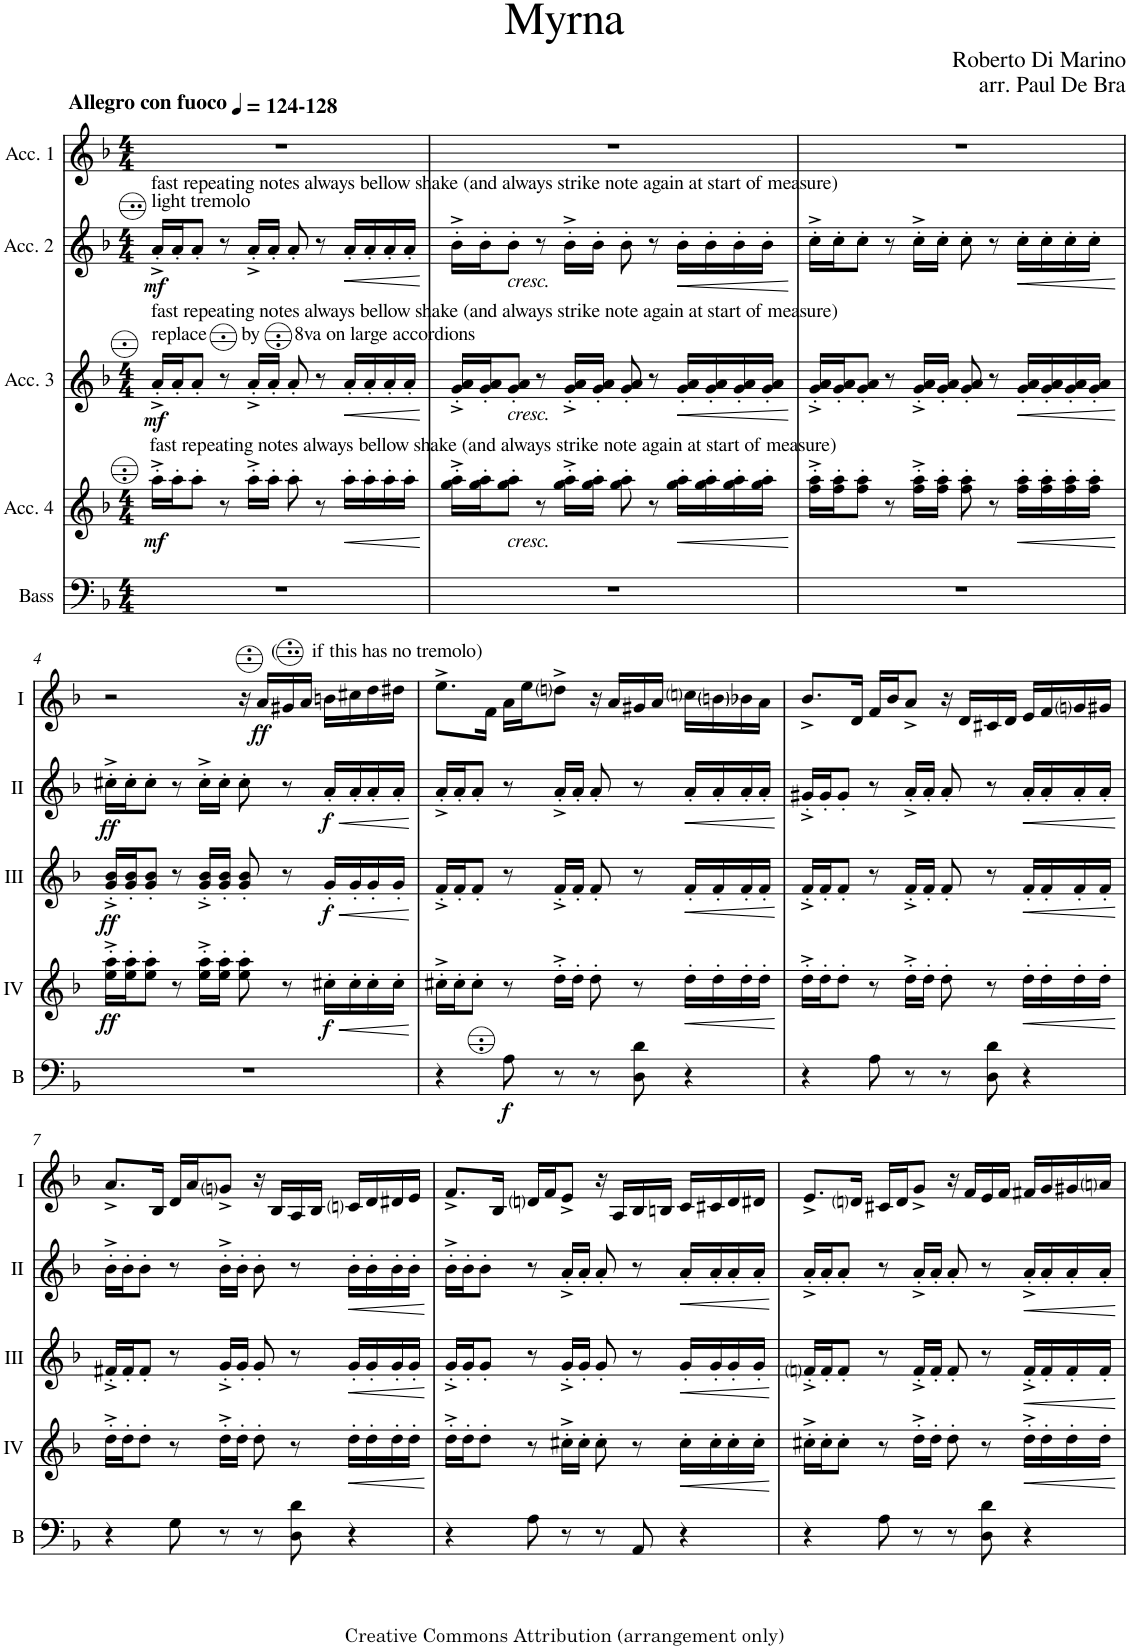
**kern	**dynam	**kern	**dynam	**kern	**dynam	**kern	**dynam	**kern	**dynam
*part5	*part5	*part4	*part4	*part3	*part3	*part2	*part2	*part1	*part1
*staff5	*staff5	*staff4	*staff4	*staff3	*staff3	*staff2	*staff2	*staff1	*staff1
*I"Bass	*	*I"Acc. 4	*	*I"Acc. 3	*	*I"Acc. 2	*	*I"Acc. 1	*
*I'B	*	*	*	*	*	*	*	*	*
*clefF4	*	*clefG2	*	*clefG2	*	*clefG2	*	*clefG2	*
*Trd7c12	*	*Trd7c12	*	*	*	*	*	*	*
*k[b-]	*	*k[b-]	*	*k[b-]	*	*k[b-]	*	*k[b-]	*
*M4/4	*	*M4/4	*	*M4/4	*	*M4/4	*	*M4/4	*
*MM124	*	*MM124	*	*MM124	*	*MM124	*	*MM124	*
=1	=1	=1	=1	=1	=1	=1	=1	=1	=1
!	!	!	!	!	!	!	!	!LO:TX:a:B:t=-128	!
!	!	!	!	!	!	!	!	!LO:TX:a:B:t=Allegro con fuoco	!
!	!	!	!	!	!	!LO:TX:a:t=light tremolo	!	!	!
!	!	!	!	!	!	!LO:TX:a:t=fast repeating notes always bellow shake (and always strike note again at start of measure)	!	!	!
!	!	!	!	!LO:TX:a:t=replace       by       8va on large accordions	!	!	!	!	!
!	!	!	!	!LO:TX:a:t=fast repeating notes always bellow shake (and always strike note again at start of measure)	!	!	!	!	!
!	!	!LO:TX:a:t=fast repeating notes always bellow shake (and always strike note again at start of measure)	!	!	!	!	!	!	!
!	!	!	!LO:DY:b	!	!LO:DY:b	!	!LO:DY:b	!	!
1r	.	16aa'^\LL	mf	16a'^/LL	mf	16a'^/LL	mf	1r	.
.	.	16aa'\J	.	16a'/J	.	16a'/J	.	.	.
.	.	8aa'\J	.	8a'/J	.	8a'/J	.	.	.
.	.	8r	.	8r	.	8r	.	.	.
.	.	16aa'^\LL	.	16a'^/LL	.	16a'^/LL	.	.	.
.	.	16aa'\JJ	.	16a'/JJ	.	16a'/JJ	.	.	.
.	.	8aa'\	.	8a'/	.	8a'/	.	.	.
.	.	8r	.	8r	.	8r	.	.	.
!	!	!	!LO:HP:b	!	!LO:HP:b	!	!LO:HP:b	!	!
.	.	16aa'\LL	<	16a'/LL	<	16a'/LL	<	.	.
.	.	16aa'\	.	16a'/	.	16a'/	.	.	.
.	.	16aa'\	.	16a'/	.	16a'/	.	.	.
.	.	16aa'\JJ	.	16a'/JJ	.	16a'/JJ	.	.	.
.	.	.	[	.	[	.	[	.	.
=2	=2	=2	=2	=2	=2	=2	=2	=2	=2
1r	.	16gg\'^ 16aa\'^LL	.	16g/'^ 16a/'^LL	.	16b-'^\LL	.	1r	.
.	.	16gg\' 16aa\'J	.	16g/' 16a/'J	.	16b-'\J	.	.	.
!	!	!	!	!	!	!LO:TX:b:i:t=cresc.	!	!	!
!	!	!	!	!LO:TX:b:i:t=cresc.	!	!	!	!	!
!	!	!LO:TX:b:i:t=cresc.	!	!	!	!	!	!	!
.	.	8gg\' 8aa\'J	.	8g/' 8a/'J	.	8b-'\J	.	.	.
.	.	8r	.	8r	.	8r	.	.	.
.	.	16gg\'^ 16aa\'^LL	.	16g/'^ 16a/'^LL	.	16b-'^\LL	.	.	.
.	.	16gg\' 16aa\'JJ	.	16g/' 16a/'JJ	.	16b-'\JJ	.	.	.
.	.	8gg\' 8aa\'	.	8g/' 8a/'	.	8b-'\	.	.	.
.	.	8r	.	8r	.	8r	.	.	.
!	!	!	!LO:HP:b	!	!LO:HP:b	!	!LO:HP:b	!	!
.	.	16gg\' 16aa\'LL	<	16g/' 16a/'LL	<	16b-'\LL	<	.	.
.	.	16gg\' 16aa\'	.	16g/' 16a/'	.	16b-'\	.	.	.
.	.	16gg\' 16aa\'	.	16g/' 16a/'	.	16b-'\	.	.	.
.	.	16gg\' 16aa\'JJ	.	16g/' 16a/'JJ	.	16b-'\JJ	.	.	.
.	.	.	[	.	[	.	[	.	.
=3	=3	=3	=3	=3	=3	=3	=3	=3	=3
1r	.	16ff\'^ 16aa\'^LL	.	16g/'^ 16a/'^LL	.	16cc'^\LL	.	1r	.
.	.	16ff\' 16aa\'J	.	16g/' 16a/'J	.	16cc'\J	.	.	.
.	.	8ff\' 8aa\'J	.	8g/' 8a/'J	.	8cc'\J	.	.	.
.	.	8r	.	8r	.	8r	.	.	.
.	.	16ff\'^ 16aa\'^LL	.	16g/'^ 16a/'^LL	.	16cc'^\LL	.	.	.
.	.	16ff\' 16aa\'JJ	.	16g/' 16a/'JJ	.	16cc'\JJ	.	.	.
.	.	8ff\' 8aa\'	.	8g/' 8a/'	.	8cc'\	.	.	.
.	.	8r	.	8r	.	8r	.	.	.
!	!	!	!LO:HP:b	!	!LO:HP:b	!	!LO:HP:b	!	!
.	.	16ff\' 16aa\'LL	<	16g/' 16a/'LL	<	16cc'\LL	<	.	.
.	.	16ff\' 16aa\'	.	16g/' 16a/'	.	16cc'\	.	.	.
.	.	16ff\' 16aa\'	.	16g/' 16a/'	.	16cc'\	.	.	.
.	.	16ff\' 16aa\'JJ	.	16g/' 16a/'JJ	.	16cc'\JJ	.	.	.
.	.	.	[	.	[	.	[	.	.
!!LO:LB:g=z
=4	=4	=4	=4	=4	=4	=4	=4	=4	=4
!	!	!	!LO:DY:b	!	!LO:DY:b	!	!LO:DY:b	!	!
1r	.	16ee\'^ 16aa\'^LL	ff	16g/'^ 16b-/'^LL	ff	16cc#X'^\LL	ff	2r	.
.	.	16ee\' 16aa\'J	.	16g/' 16b-/'J	.	16cc#'\J	.	.	.
.	.	8ee\' 8aa\'J	.	8g/' 8b-/'J	.	8cc#'\J	.	.	.
.	.	8r	.	8r	.	8r	.	.	.
.	.	16ee\'^ 16aa\'^LL	.	16g/'^ 16b-/'^LL	.	16cc#'^\LL	.	.	.
.	.	16ee\' 16aa\'JJ	.	16g/' 16b-/'JJ	.	16cc#'\JJ	.	.	.
.	.	8ee\' 8aa\'	.	8g/' 8b-/'	.	8cc#'\	.	16r	.
!	!	!	!	!	!	!	!	!LO:TX:a:t=(       if this has no tremolo)	!
!	!	!	!	!	!	!	!	!	!LO:DY:b
.	.	.	.	.	.	.	.	16a/LL	ff
.	.	8r	.	8r	.	8r	.	16g#X/	.
.	.	.	.	.	.	.	.	16a/JJ	.
!	!	!	!LO:HP:b	!	!LO:HP:b	!	!LO:HP:b	!	!
!	!	!	!LO:DY:n=1:b	!	!LO:DY:n=1:b	!	!LO:DY:n=1:b	!	!
.	.	16cc#X'\LL	< f	16g'/LL	< f	16a'/LL	< f	16bn\LL	.
.	.	16cc#'\	.	16g'/	.	16a'/	.	16cc#X\	.
.	.	16cc#'\	.	16g'/	.	16a'/	.	16dd\	.
.	.	16cc#'\JJ	.	16g'/JJ	.	16a'/JJ	.	16dd#X\JJ	.
.	.	.	[	.	[	.	[	.	.
=5	=5	=5	=5	=5	=5	=5	=5	=5	=5
4r	.	16cc#X'^\LL	.	16f'^/LL	.	16a'^/LL	.	8.ee^\L	.
.	.	16cc#'\J	.	16f'/J	.	16a'/J	.	.	.
.	.	8cc#'\J	.	8f'/J	.	8a'/J	.	.	.
.	.	.	.	.	.	.	.	16f\Jk	.
!	!LO:DY:b	!	!	!	!	!	!	!	!
8A\	f	8r	.	8r	.	8r	.	16a\LL	.
.	.	.	.	.	.	.	.	16ee\J	.
8r	.	16dd'^\LL	.	16f'^/LL	.	16a'^/LL	.	8ddni^\J	.
.	.	16dd'\JJ	.	16f'/JJ	.	16a'/JJ	.	.	.
8r	.	8dd'\	.	8f'/	.	8a'/	.	16r	.
.	.	.	.	.	.	.	.	16a/LL	.
8D\ 8d\	.	8r	.	8r	.	8r	.	16g#X/	.
.	.	.	.	.	.	.	.	16a/JJ	.
!	!	!	!LO:HP:b	!	!LO:HP:b	!	!LO:HP:b	!	!
4r	.	16dd'\LL	<	16f'/LL	<	16a'/LL	<	16ccni\LL	.
.	.	16dd'\	.	16f'/	.	16a'/	.	16bn\	.
.	.	16dd'\	.	16f'/	.	16a'/	.	16b-X\	.
.	.	16dd'\JJ	.	16f'/JJ	.	16a'/JJ	.	16a\JJ	.
.	.	.	[	.	[	.	[	.	.
=6	=6	=6	=6	=6	=6	=6	=6	=6	=6
4r	.	16dd'^\LL	.	16f'^/LL	.	16g#X'^/LL	.	8.b-^/L	.
.	.	16dd'\J	.	16f'/J	.	16g#'/J	.	.	.
.	.	8dd'\J	.	8f'/J	.	8g#'/J	.	.	.
.	.	.	.	.	.	.	.	16d/Jk	.
8A\	.	8r	.	8r	.	8r	.	16f/LL	.
.	.	.	.	.	.	.	.	16b-/J	.
8r	.	16dd'^\LL	.	16f'^/LL	.	16a'^/LL	.	8a^/J	.
.	.	16dd'\JJ	.	16f'/JJ	.	16a'/JJ	.	.	.
8r	.	8dd'\	.	8f'/	.	8a'/	.	16r	.
.	.	.	.	.	.	.	.	16d/LL	.
8D\ 8d\	.	8r	.	8r	.	8r	.	16c#X/	.
.	.	.	.	.	.	.	.	16d/JJ	.
!	!	!	!LO:HP:b	!	!LO:HP:b	!	!LO:HP:b	!	!
4r	.	16dd'\LL	<	16f'/LL	<	16a'/LL	<	16e/LL	.
.	.	16dd'\	.	16f'/	.	16a'/	.	16f/	.
.	.	16dd'\	.	16f'/	.	16a'/	.	16gni/	.
.	.	16dd'\JJ	.	16f'/JJ	.	16a'/JJ	.	16g#X/JJ	.
.	.	.	[	.	[	.	[	.	.
!!LO:LB:g=z
=7	=7	=7	=7	=7	=7	=7	=7	=7	=7
4r	.	16dd'^\LL	.	16f#X'^/LL	.	16b-'^\LL	.	8.a^/L	.
.	.	16dd'\J	.	16f#'/J	.	16b-'\J	.	.	.
.	.	8dd'\J	.	8f#'/J	.	8b-'\J	.	.	.
.	.	.	.	.	.	.	.	16B-/Jk	.
8G\	.	8r	.	8r	.	8r	.	16d/LL	.
.	.	.	.	.	.	.	.	16a/J	.
8r	.	16dd'^\LL	.	16g'^/LL	.	16b-'^\LL	.	8gni^/J	.
.	.	16dd'\JJ	.	16g'/JJ	.	16b-'\JJ	.	.	.
8r	.	8dd'\	.	8g'/	.	8b-'\	.	16r	.
.	.	.	.	.	.	.	.	16B-/LL	.
8D\ 8d\	.	8r	.	8r	.	8r	.	16A/	.
.	.	.	.	.	.	.	.	16B-/JJ	.
!	!	!	!LO:HP:b	!	!LO:HP:b	!	!LO:HP:b	!	!
4r	.	16dd'\LL	<	16g'/LL	<	16b-'\LL	<	16cni/LL	.
.	.	16dd'\	.	16g'/	.	16b-'\	.	16d/	.
.	.	16dd'\	.	16g'/	.	16b-'\	.	16d#X/	.
.	.	16dd'\JJ	.	16g'/JJ	.	16b-'\JJ	.	16e/JJ	.
.	.	.	[	.	[	.	[	.	.
=8	=8	=8	=8	=8	=8	=8	=8	=8	=8
4r	.	16dd'^\LL	.	16g'^/LL	.	16b-'^\LL	.	8.f^/L	.
.	.	16dd'\J	.	16g'/J	.	16b-'\J	.	.	.
.	.	8dd'\J	.	8g'/J	.	8b-'\J	.	.	.
.	.	.	.	.	.	.	.	16B-/Jk	.
8A\	.	8r	.	8r	.	8r	.	16dni/LL	.
.	.	.	.	.	.	.	.	16f/J	.
8r	.	16cc#X'^\LL	.	16g'^/LL	.	16a'^/LL	.	8e^/J	.
.	.	16cc#'\JJ	.	16g'/JJ	.	16a'/JJ	.	.	.
8r	.	8cc#'\	.	8g'/	.	8a'/	.	16r	.
.	.	.	.	.	.	.	.	16A/LL	.
8AA/	.	8r	.	8r	.	8r	.	16B-/	.
.	.	.	.	.	.	.	.	16Bn/JJ	.
!	!	!	!LO:HP:b	!	!LO:HP:b	!	!LO:HP:b	!	!
4r	.	16cc#'\LL	<	16g'/LL	<	16a'/LL	<	16c/LL	.
.	.	16cc#'\	.	16g'/	.	16a'/	.	16c#X/	.
.	.	16cc#'\	.	16g'/	.	16a'/	.	16d/	.
.	.	16cc#'\JJ	.	16g'/JJ	.	16a'/JJ	.	16d#X/JJ	.
.	.	.	[	.	[	.	[	.	.
=9	=9	=9	=9	=9	=9	=9	=9	=9	=9
4r	.	16cc#X'^\LL	.	16fni'^/LL	.	16a'^/LL	.	8.e^/L	.
.	.	16cc#'\J	.	16f'/J	.	16a'/J	.	.	.
.	.	8cc#'\J	.	8f'/J	.	8a'/J	.	.	.
.	.	.	.	.	.	.	.	16dni/Jk	.
8A\	.	8r	.	8r	.	8r	.	16c#X/LL	.
.	.	.	.	.	.	.	.	16d/J	.
8r	.	16dd'^\LL	.	16f'^/LL	.	16a'^/LL	.	8g^/J	.
.	.	16dd'\JJ	.	16f'/JJ	.	16a'/JJ	.	.	.
8r	.	8dd'\	.	8f'/	.	8a'/	.	16r	.
.	.	.	.	.	.	.	.	16f/LL	.
8D\ 8d\	.	8r	.	8r	.	8r	.	16e/	.
.	.	.	.	.	.	.	.	16f/JJ	.
!	!	!	!LO:HP:b	!	!LO:HP:b	!	!LO:HP:b	!	!
4r	.	16dd'^\LL	<	16f'^/LL	<	16a'^/LL	<	16f#X/LL	.
.	.	16dd'\	.	16f'/	.	16a'/	.	16g/	.
.	.	16dd'\	.	16f'/	.	16a'/	.	16g#X/	.
.	.	16dd'\JJ	.	16f'/JJ	.	16a'/JJ	.	16ani/JJ	.
.	.	.	[	.	[	.	[	.	.
=	=	=	=	=	=	=	=	=	=
*-	*-	*-	*-	*-	*-	*-	*-	*-	*-
